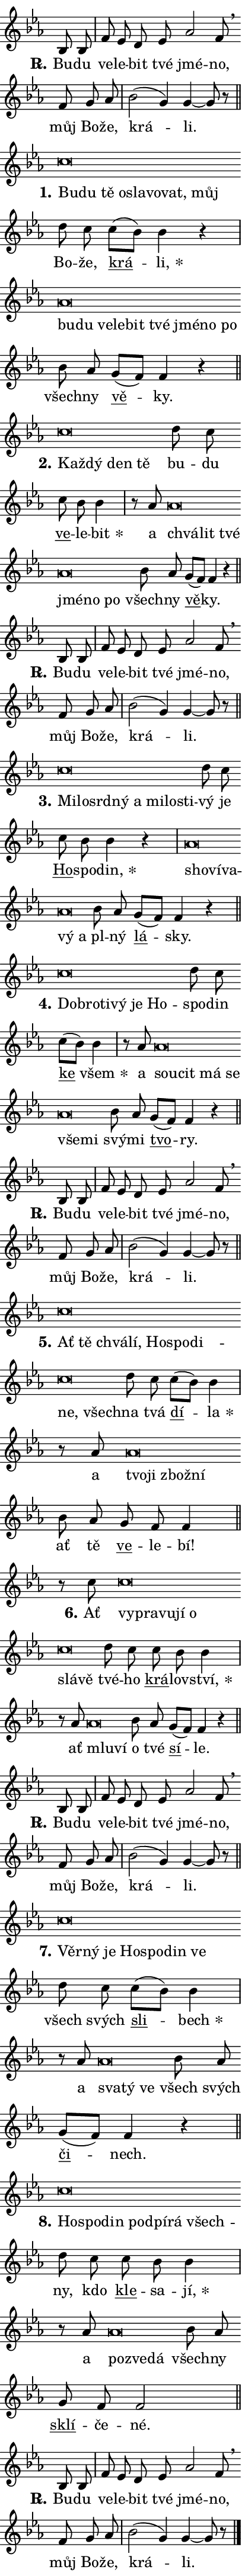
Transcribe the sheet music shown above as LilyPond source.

\version "2.24.0"
\header { tagline = "" }
\paper {
  indent = 0\cm
  top-margin = 0\cm
  right-margin = 0.13\cm % to fit lyric hyphens
  bottom-margin = 0\cm
  left-margin = 0\cm
  paper-width = 7\cm
  page-breaking = #ly:one-page-breaking
  system-system-spacing.basic-distance = #11
  score-system-spacing.basic-distance = #11
  ragged-last = ##f
}


%% Author: Thomas Morley
%% https://lists.gnu.org/archive/html/lilypond-user/2020-05/msg00002.html
#(define (line-position grob)
"Returns position of @var[grob} in current system:
   @code{'start}, if at first time-step
   @code{'end}, if at last time-step
   @code{'middle} otherwise
"
  (let* ((col (ly:item-get-column grob))
         (ln (ly:grob-object col 'left-neighbor))
         (rn (ly:grob-object col 'right-neighbor))
         (col-to-check-left (if (ly:grob? ln) ln col))
         (col-to-check-right (if (ly:grob? rn) rn col))
         (break-dir-left
           (and
             (ly:grob-property col-to-check-left 'non-musical #f)
             (ly:item-break-dir col-to-check-left)))
         (break-dir-right
           (and
             (ly:grob-property col-to-check-right 'non-musical #f)
             (ly:item-break-dir col-to-check-right))))
        (cond ((eqv? 1 break-dir-left) 'start)
              ((eqv? -1 break-dir-right) 'end)
              (else 'middle))))

#(define (tranparent-at-line-position vctor)
  (lambda (grob)
  "Relying on @code{line-position} select the relevant enry from @var{vctor}.
Used to determine transparency,"
    (case (line-position grob)
      ((end) (not (vector-ref vctor 0)))
      ((middle) (not (vector-ref vctor 1)))
      ((start) (not (vector-ref vctor 2))))))

noteHeadBreakVisibility =
#(define-music-function (break-visibility)(vector?)
"Makes @code{NoteHead}s transparent relying on @var{break-visibility}"
#{
  \override NoteHead.transparent =
    #(tranparent-at-line-position break-visibility)
#})

#(define delete-ledgers-for-transparent-note-heads
  (lambda (grob)
    "Reads whether a @code{NoteHead} is transparent.
If so this @code{NoteHead} is removed from @code{'note-heads} from
@var{grob}, which is supposed to be @code{LedgerLineSpanner}.
As a result ledgers are not printed for this @code{NoteHead}"
    (let* ((nhds-array (ly:grob-object grob 'note-heads))
           (nhds-list
             (if (ly:grob-array? nhds-array)
                 (ly:grob-array->list nhds-array)
                 '()))
           ;; Relies on the transparent-property being done before
           ;; Staff.LedgerLineSpanner.after-line-breaking is executed.
           ;; This is fragile ...
           (to-keep
             (remove
               (lambda (nhd)
                 (ly:grob-property nhd 'transparent #f))
               nhds-list)))
      ;; TODO find a better method to iterate over grob-arrays, similiar
      ;; to filter/remove etc for lists
      ;; For now rebuilt from scratch
      (set! (ly:grob-object grob 'note-heads)  '())
      (for-each
        (lambda (nhd)
          (ly:pointer-group-interface::add-grob grob 'note-heads nhd))
        to-keep))))

squashNotes = {
  \override NoteHead.X-extent = #'(-0.2 . 0.2)
  \override NoteHead.Y-extent = #'(-0.75 . 0)
  \override NoteHead.stencil =
    #(lambda (grob)
       (let ((pos (ly:grob-property grob 'staff-position)))
         (begin
           (if (< pos -7) (display "ERROR: Lower brevis then expected\n") (display "OK: Expected brevis position\n"))
           (if (<= pos -6) ly:text-interface::print ly:note-head::print))))
}
unSquashNotes = {
  \revert NoteHead.X-extent
  \revert NoteHead.Y-extent
  \revert NoteHead.stencil
}

hideNotes = \noteHeadBreakVisibility #begin-of-line-visible
unHideNotes = \noteHeadBreakVisibility #all-visible

% work-around for resetting accidentals
% https://lilypond.org/doc/v2.23/Documentation/notation/displaying-rhythms#unmetered-music
cadenzaMeasure = {
  \cadenzaOff
  \partial 1024 s1024
  \cadenzaOn
}

#(define-markup-command (accent layout props text) (markup?)
  "Underline accented syllable"
  (interpret-markup layout props
    #{\markup \override #'(offset . 4.3) \underline { #text }#}))

responsum = \markup \concat {
  "R" \hspace #-1.05 \path #0.1 #'((moveto 0 0.07) (lineto 0.9 0.8)) \hspace #0.05 "."
}

spaceSize = #0.6828661417322834 % exact space size for TeX Gyre Schola

\layout {
  \context {
    \Staff
    \remove "Time_signature_engraver"
    \override LedgerLineSpanner.after-line-breaking = #delete-ledgers-for-transparent-note-heads
  }
  \context {
    \Lyrics {
      \override LyricSpace.minimum-distance = \spaceSize
      \override LyricText.font-name = #"TeX Gyre Schola"
      \override LyricText.font-size = 1
      \override StanzaNumber.font-name = #"TeX Gyre Schola Bold"
      \override StanzaNumber.font-size = 1
    }
  }
  \context {
    \Score 
    \override NoteHead.text =
      #(lambda (grob) 
        (let ((pos (ly:grob-property grob 'staff-position)))
          #{\markup {
            \combine
              \halign #-0.55 \raise #(if (= pos -6) 0 0.5) \override #'(thickness . 2) \draw-line #'(3.2 . 0)
              \musicglyph "noteheads.sM1"
          }#}))
  }
}

% magnetic-lyrics.ily
%
%   written by
%     Jean Abou Samra <jean@abou-samra.fr>
%     Werner Lemberg <wl@gnu.org>
%
%   adapted by
%     Jiri Hon <jiri.hon@gmail.com>
%
% Version 2022-Apr-15

% https://www.mail-archive.com/lilypond-user@gnu.org/msg149350.html

#(define (Left_hyphen_pointer_engraver context)
   "Collect syllable-hyphen-syllable occurrences in lyrics and store
them in properties.  This engraver only looks to the left.  For
example, if the lyrics input is @code{foo -- bar}, it does the
following.

@itemize @bullet
@item
Set the @code{text} property of the @code{LyricHyphen} grob between
@q{foo} and @q{bar} to @code{foo}.

@item
Set the @code{left-hyphen} property of the @code{LyricText} grob with
text @q{foo} to the @code{LyricHyphen} grob between @q{foo} and
@q{bar}.
@end itemize

Use this auxiliary engraver in combination with the
@code{lyric-@/text::@/apply-@/magnetic-@/offset!} hook."
   (let ((hyphen #f)
         (text #f))
     (make-engraver
      (acknowledgers
       ((lyric-syllable-interface engraver grob source-engraver)
        (set! text grob)))
      (end-acknowledgers
       ((lyric-hyphen-interface engraver grob source-engraver)
        ;(when (not (grob::has-interface grob 'lyric-space-interface))
          (set! hyphen grob)));)
      ((stop-translation-timestep engraver)
       (when (and text hyphen)
         (ly:grob-set-object! text 'left-hyphen hyphen))
       (set! text #f)
       (set! hyphen #f)))))

#(define (lyric-text::apply-magnetic-offset! grob)
   "If the space between two syllables is less than the value in
property @code{LyricText@/.details@/.squash-threshold}, move the right
syllable to the left so that it gets concatenated with the left
syllable.

Use this function as a hook for
@code{LyricText@/.after-@/line-@/breaking} if the
@code{Left_@/hyphen_@/pointer_@/engraver} is active."
   (let ((hyphen (ly:grob-object grob 'left-hyphen #f)))
     (when hyphen
       (let ((left-text (ly:spanner-bound hyphen LEFT)))
         (when (grob::has-interface left-text 'lyric-syllable-interface)
           (let* ((common (ly:grob-common-refpoint grob left-text X))
                  (this-x-ext (ly:grob-extent grob common X))
                  (left-x-ext
                   (begin
                     ;; Trigger magnetism for left-text.
                     (ly:grob-property left-text 'after-line-breaking)
                     (ly:grob-extent left-text common X)))
                  ;; `delta` is the gap width between two syllables.
                  (delta (- (interval-start this-x-ext)
                            (interval-end left-x-ext)))
                  (details (ly:grob-property grob 'details))
                  (threshold (assoc-get 'squash-threshold details 0.2)))
             (when (< delta threshold)
               (let* (;; We have to manipulate the input text so that
                      ;; ligatures crossing syllable boundaries are not
                      ;; disabled.  For languages based on the Latin
                      ;; script this is essentially a beautification.
                      ;; However, for non-Western scripts it can be a
                      ;; necessity.
                      (lt (ly:grob-property left-text 'text))
                      (rt (ly:grob-property grob 'text))
                      (is-space (grob::has-interface hyphen 'lyric-space-interface))
                      (space (if is-space " " ""))
                      (extra-delta (if is-space spaceSize 0))
                      ;; Append new syllable.
                      (ltrt-space (if (and (string? lt) (string? rt))
                                (string-append lt space rt)
                                (make-concat-markup (list lt space rt))))
                      ;; Right-align `ltrt` to the right side.
                      (ltrt-space-markup (grob-interpret-markup
                               grob
                               (make-translate-markup
                                (cons (interval-length this-x-ext) 0)
                                (make-right-align-markup ltrt-space)))))
                 (begin
                   ;; Don't print `left-text`.
                   (ly:grob-set-property! left-text 'stencil #f)
                   ;; Set text and stencil (which holds all collected
                   ;; syllables so far) and shift it to the left.
                   (ly:grob-set-property! grob 'text ltrt-space)
                   (ly:grob-set-property! grob 'stencil ltrt-space-markup)
                   (ly:grob-translate-axis! grob (- (- delta extra-delta)) X))))))))))


#(define (lyric-hyphen::displace-bounds-first grob)
   ;; Make very sure this callback isn't triggered too early.
   (let ((left (ly:spanner-bound grob LEFT))
         (right (ly:spanner-bound grob RIGHT)))
     (ly:grob-property left 'after-line-breaking)
     (ly:grob-property right 'after-line-breaking)
     (ly:lyric-hyphen::print grob)))

squashThreshold = #0.4

\layout {
  \context {
    \Lyrics
    \consists #Left_hyphen_pointer_engraver
    \override LyricText.after-line-breaking =
      #lyric-text::apply-magnetic-offset!
    \override LyricHyphen.stencil = #lyric-hyphen::displace-bounds-first
    \override LyricText.details.squash-threshold = \squashThreshold
    \override LyricHyphen.minimum-distance = 0
    \override LyricHyphen.minimum-length = \squashThreshold
  }
}

squashText = \override LyricText.details.squash-threshold = 9999
unSquashText = \override LyricText.details.squash-threshold = \squashThreshold

leftText = \override LyricText.self-alignment-X = #LEFT
unLeftText = \revert LyricText.self-alignment-X

starOffset = #(lambda (grob) 
                (let ((x_offset (ly:self-alignment-interface::aligned-on-x-parent grob)))
                  (if (= x_offset 0) 0 (+ x_offset 1.2))))

star = #(define-music-function (syllable)(string?)
"Append star separator at the end of a syllable"
#{
  \once \override LyricText.X-offset = #starOffset
  \lyricmode { \markup {
    #syllable
    \override #'((font-name . "TeX Gyre Schola Bold")) \hspace #0.2 \lower #0.65 \larger "*"
  } }
#})

starAccent = #(define-music-function (syllable)(string?)
"Append star separator at the end of a syllable and make accent"
#{
  \once \override LyricText.X-offset = #starOffset
  \lyricmode { \markup {
    \accent #syllable
    \override #'((font-name . "TeX Gyre Schola Bold")) \hspace #0.2 \lower #0.65 \larger "*"
  } }
#})

breath = #(define-music-function (syllable)(string?)
"Append breathing indicator at the end of a syllable"
#{
  \lyricmode { \markup { #syllable "+" } }
#})

optionalBreath = #(define-music-function (syllable)(string?)
"Append optional breathing indicator at the end of a syllable"
#{
  \lyricmode { \markup { #syllable "(+)" } }
#})


\score {
    <<
        \new Voice = "melody" { \cadenzaOn \key es \major \relative { bes8 bes \cadenzaMeasure \bar "|" f' es d es as2 f8 \breathe \bar "" f g as \cadenzaMeasure \bar "|" bes2( g4) g~ g8 r \cadenzaMeasure \bar "||" \break } }
        \new Lyrics \lyricsto "melody" { \lyricmode { \set stanza = \responsum
Bu -- du ve -- le -- bit tvé jmé -- no, můj Bo -- že, krá -- li. } }
    >>
    \layout {}
}

\score {
    <<
        \new Voice = "melody" { \cadenzaOn \key es \major \relative { \squashNotes c''\breve*1/16 \hideNotes \breve*1/16 \bar "" \breve*1/16 \bar "" \breve*1/16 \bar "" \breve*1/16 \bar "" \breve*1/16 \bar "" \breve*1/16 \breve*1/16 \bar "" \unHideNotes \unSquashNotes d8 c \bar "" c[( bes)] bes4 r \cadenzaMeasure \bar "|" \squashNotes as\breve*1/16 \hideNotes \breve*1/16 \bar "" \breve*1/16 \bar "" \breve*1/16 \bar "" \breve*1/16 \bar "" \breve*1/16 \bar "" \breve*1/16 \bar "" \breve*1/16 \breve*1/16 \bar "" \unHideNotes \unSquashNotes bes8 as \bar "" g[( f)] f4 r \cadenzaMeasure \bar "||" \break } }
        \new Lyrics \lyricsto "melody" { \lyricmode { \set stanza = "1."
\leftText Bu -- \squashText du tě o -- sla -- vo -- vat, můj \unLeftText \unSquashText Bo -- že, \markup \accent krá -- \star li, \leftText bu -- \squashText du ve -- le -- bit tvé jmé -- no po \unLeftText \unSquashText všech -- ny \markup \accent vě -- ky. } }
    >>
    \layout {}
}

\score {
    <<
        \new Voice = "melody" { \cadenzaOn \key es \major \relative { \squashNotes c''\breve*1/16 \hideNotes \breve*1/16 \bar "" \breve*1/16 \breve*1/16 \bar "" \unHideNotes \unSquashNotes d8 c \bar "" c bes bes4 \cadenzaMeasure \bar "|" r8 as8 \squashNotes as\breve*1/16 \hideNotes \breve*1/16 \bar "" \breve*1/16 \bar "" \breve*1/16 \bar "" \breve*1/16 \breve*1/16 \bar "" \unHideNotes \unSquashNotes bes8 as \bar "" g[( f)] f4 r \cadenzaMeasure \bar "||" \break } }
        \new Lyrics \lyricsto "melody" { \lyricmode { \set stanza = "2."
\leftText Kaž -- \squashText dý den tě \unLeftText \unSquashText bu -- du \markup \accent ve -- le -- \star bit a \leftText chvá -- \squashText lit tvé jmé -- no po \unLeftText \unSquashText všech -- ny \markup \accent vě -- ky. } }
    >>
    \layout {}
}

\score {
    <<
        \new Voice = "melody" { \cadenzaOn \key es \major \relative { bes8 bes \cadenzaMeasure \bar "|" f' es d es as2 f8 \breathe \bar "" f g as \cadenzaMeasure \bar "|" bes2( g4) g~ g8 r \cadenzaMeasure \bar "||" \break } }
        \new Lyrics \lyricsto "melody" { \lyricmode { \set stanza = \responsum
Bu -- du ve -- le -- bit tvé jmé -- no, můj Bo -- že, krá -- li. } }
    >>
    \layout {}
}

\score {
    <<
        \new Voice = "melody" { \cadenzaOn \key es \major \relative { \squashNotes c''\breve*1/16 \hideNotes \breve*1/16 \bar "" \breve*1/16 \bar "" \breve*1/16 \bar "" \breve*1/16 \bar "" \breve*1/16 \bar "" \breve*1/16 \breve*1/16 \bar "" \unHideNotes \unSquashNotes d8 c \bar "" c bes bes4 r \cadenzaMeasure \bar "|" \squashNotes as\breve*1/16 \hideNotes \breve*1/16 \bar "" \breve*1/16 \bar "" \breve*1/16 \breve*1/16 \bar "" \unHideNotes \unSquashNotes bes8 as \bar "" g[( f)] f4 r \cadenzaMeasure \bar "||" \break } }
        \new Lyrics \lyricsto "melody" { \lyricmode { \set stanza = "3."
\leftText Mi -- \squashText lo -- srd -- ný a mi -- lo -- sti -- \unLeftText \unSquashText vý je \markup \accent Ho -- spo -- \star din, \leftText sho -- \squashText ví -- va -- vý a \unLeftText \unSquashText pl -- ný \markup \accent lá -- sky. } }
    >>
    \layout {}
}

\score {
    <<
        \new Voice = "melody" { \cadenzaOn \key es \major \relative { \squashNotes c''\breve*1/16 \hideNotes \breve*1/16 \bar "" \breve*1/16 \bar "" \breve*1/16 \bar "" \breve*1/16 \breve*1/16 \bar "" \unHideNotes \unSquashNotes d8 c \bar "" c[( bes)] bes4 \cadenzaMeasure \bar "|" r8 as8 \squashNotes as\breve*1/16 \hideNotes \breve*1/16 \bar "" \breve*1/16 \bar "" \breve*1/16 \bar "" \breve*1/16 \breve*1/16 \bar "" \unHideNotes \unSquashNotes bes8 as \bar "" g[( f)] f4 r \cadenzaMeasure \bar "||" \break } }
        \new Lyrics \lyricsto "melody" { \lyricmode { \set stanza = "4."
\leftText Dob -- \squashText ro -- ti -- vý je Ho -- \unLeftText \unSquashText spo -- din \markup \accent ke \star všem a \leftText sou -- \squashText cit má se vše -- mi \unLeftText \unSquashText svý -- mi \markup \accent tvo -- ry. } }
    >>
    \layout {}
}

\score {
    <<
        \new Voice = "melody" { \cadenzaOn \key es \major \relative { bes8 bes \cadenzaMeasure \bar "|" f' es d es as2 f8 \breathe \bar "" f g as \cadenzaMeasure \bar "|" bes2( g4) g~ g8 r \cadenzaMeasure \bar "||" \break } }
        \new Lyrics \lyricsto "melody" { \lyricmode { \set stanza = \responsum
Bu -- du ve -- le -- bit tvé jmé -- no, můj Bo -- že, krá -- li. } }
    >>
    \layout {}
}

\score {
    <<
        \new Voice = "melody" { \cadenzaOn \key es \major \relative { \squashNotes c''\breve*1/16 \hideNotes \breve*1/16 \bar "" \breve*1/16 \bar "" \breve*1/16 \bar "" \breve*1/16 \bar "" \breve*1/16 \bar "" \breve*1/16 \bar "" \breve*1/16 \breve*1/16 \bar "" \unHideNotes \unSquashNotes d8 c \bar "" c[( bes)] bes4 \cadenzaMeasure \bar "|" r8 as8 \squashNotes as\breve*1/16 \hideNotes \breve*1/16 \bar "" \breve*1/16 \breve*1/16 \bar "" \unHideNotes \unSquashNotes bes8 as \bar "" g f f4 \cadenzaMeasure \bar "||" \break } }
        \new Lyrics \lyricsto "melody" { \lyricmode { \set stanza = "5."
\leftText Ať \squashText tě chvá -- lí, Ho -- spo -- di -- ne, všech -- \unLeftText \unSquashText na tvá \markup \accent dí -- \star la a \leftText tvo -- \squashText ji zbož -- ní \unLeftText \unSquashText ať tě \markup \accent ve -- le -- bí! } }
    >>
    \layout {}
}

\score {
    <<
        \new Voice = "melody" { \cadenzaOn \key es \major \relative { r8 c''8 \squashNotes c\breve*1/16 \hideNotes \breve*1/16 \bar "" \breve*1/16 \bar "" \breve*1/16 \bar "" \breve*1/16 \bar "" \breve*1/16 \breve*1/16 \bar "" \unHideNotes \unSquashNotes d8 c \bar "" c bes bes4 \cadenzaMeasure \bar "|" r8 as8 \squashNotes as\breve*1/16 \hideNotes \breve*1/16 \bar "" \unHideNotes \unSquashNotes bes8 as \bar "" g[( f)] f4 r \cadenzaMeasure \bar "||" \break } }
        \new Lyrics \lyricsto "melody" { \lyricmode { \set stanza = "6."
Ať \leftText vy -- \squashText pra -- vu -- jí o slá -- vě \unLeftText \unSquashText tvé -- ho \markup \accent krá -- lov -- \star ství, ať \leftText mlu -- \squashText ví \unLeftText \unSquashText o tvé \markup \accent sí -- le. } }
    >>
    \layout {}
}

\score {
    <<
        \new Voice = "melody" { \cadenzaOn \key es \major \relative { bes8 bes \cadenzaMeasure \bar "|" f' es d es as2 f8 \breathe \bar "" f g as \cadenzaMeasure \bar "|" bes2( g4) g~ g8 r \cadenzaMeasure \bar "||" \break } }
        \new Lyrics \lyricsto "melody" { \lyricmode { \set stanza = \responsum
Bu -- du ve -- le -- bit tvé jmé -- no, můj Bo -- že, krá -- li. } }
    >>
    \layout {}
}

\score {
    <<
        \new Voice = "melody" { \cadenzaOn \key es \major \relative { \squashNotes c''\breve*1/16 \hideNotes \breve*1/16 \bar "" \breve*1/16 \bar "" \breve*1/16 \bar "" \breve*1/16 \bar "" \breve*1/16 \breve*1/16 \bar "" \unHideNotes \unSquashNotes d8 c \bar "" c[( bes)] bes4 \cadenzaMeasure \bar "|" r8 as8 \squashNotes as\breve*1/16 \hideNotes \breve*1/16 \breve*1/16 \bar "" \unHideNotes \unSquashNotes bes8 as \bar "" g[( f)] f4 r \cadenzaMeasure \bar "||" \break } }
        \new Lyrics \lyricsto "melody" { \lyricmode { \set stanza = "7."
\leftText Věr -- \squashText ný je Ho -- spo -- din ve \unLeftText \unSquashText všech svých \markup \accent sli -- \star bech a \leftText sva -- \squashText tý ve \unLeftText \unSquashText všech svých \markup \accent či -- nech. } }
    >>
    \layout {}
}

\score {
    <<
        \new Voice = "melody" { \cadenzaOn \key es \major \relative { \squashNotes c''\breve*1/16 \hideNotes \breve*1/16 \bar "" \breve*1/16 \bar "" \breve*1/16 \bar "" \breve*1/16 \bar "" \breve*1/16 \breve*1/16 \bar "" \unHideNotes \unSquashNotes d8 c \bar "" c bes bes4 \cadenzaMeasure \bar "|" r8 as8 \squashNotes as\breve*1/16 \hideNotes \breve*1/16 \breve*1/16 \bar "" \unHideNotes \unSquashNotes bes8 as \bar "" g f f2 \cadenzaMeasure \bar "||" \break } }
        \new Lyrics \lyricsto "melody" { \lyricmode { \set stanza = "8."
\leftText Ho -- \squashText spo -- din pod -- pí -- rá všech -- \unLeftText \unSquashText ny, kdo \markup \accent kle -- sa -- \star jí, a \leftText po -- \squashText zve -- dá \unLeftText \unSquashText všech -- ny \markup \accent sklí -- če -- né. } }
    >>
    \layout {}
}

\score {
    <<
        \new Voice = "melody" { \cadenzaOn \key es \major \relative { bes8 bes \cadenzaMeasure \bar "|" f' es d es as2 f8 \breathe \bar "" f g as \cadenzaMeasure \bar "|" bes2( g4) g~ g8 r \cadenzaMeasure \bar "||" \break } \bar "|." }
        \new Lyrics \lyricsto "melody" { \lyricmode { \set stanza = \responsum
Bu -- du ve -- le -- bit tvé jmé -- no, můj Bo -- že, krá -- li. } }
    >>
    \layout {}
}
